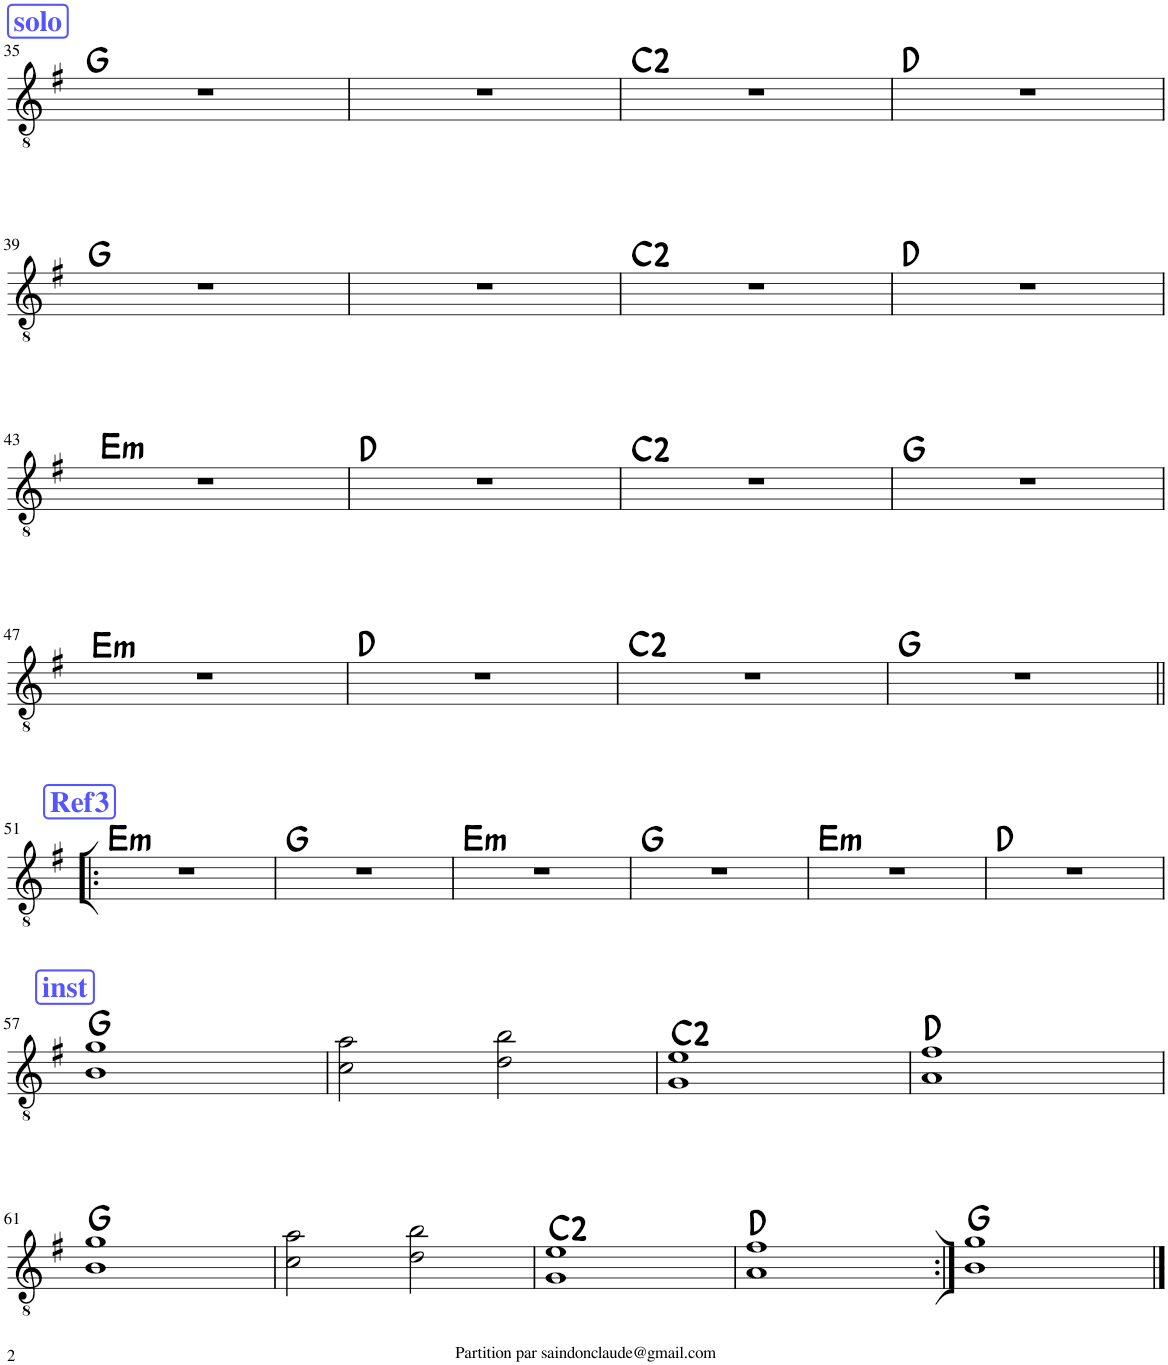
**kern	**harte
*part1	*part1
*staff1	*
*I"Guitare électrique	*
*I'Guit. El.	*
!!LO:PB:g=z
*clefGv2	*
*k[f#]	*
*M2/2	*
!!LO:REH:place=s1:a:B:cj:color=#5555FF:fs=14:t=solo
=35	=35
1r	G:maj
=36	=36
1r	.
=37	=37
1r	C:maj(2)
=38	=38
1r	D:maj
!!LO:LB:g=z
=39	=39
1r	G:maj
=40	=40
1r	.
=41	=41
1r	C:maj(2)
=42	=42
1r	D:maj
!!LO:LB:g=z
=43	=43
!	!LO:H:kt=m
1r	E:min
=44	=44
1r	D:maj
=45	=45
1r	C:maj(2)
=46	=46
1r	G:maj
!!LO:LB:g=z
=47	=47
!	!LO:H:kt=m
1r	E:min
=48	=48
1r	D:maj
=49	=49
1r	C:maj(2)
=50	=50
1r	G:maj
!!LO:LB:g=z
!!LO:REH:place=s1:a:B:cj:color=#5555FF:fs=14:t=Ref3
=51!|:	=51!|:
!	!LO:H:kt=m
1r	E:min
=52	=52
1r	G:maj
=53	=53
!	!LO:H:kt=m
1r	E:min
=54	=54
1r	G:maj
=55	=55
!	!LO:H:kt=m
1r	E:min
=56	=56
1r	D:maj
!!LO:LB:g=z
!!LO:REH:place=s1:a:B:cj:color=#5555FF:fs=14:t=inst
=57	=57
1B 1g	G:maj
=58	=58
2c\ 2a\	.
2d\ 2b\	.
=59	=59
1G 1e	C:maj(2)
=60	=60
1A 1f#	D:maj
!!LO:LB:g=z
=61	=61
1B 1g	G:maj
=62	=62
2c\ 2a\	.
2d\ 2b\	.
=63	=63
1G 1e	C:maj(2)
=64	=64
1A 1f#	D:maj
=65:|!	=65:|!
1B 1g	G:maj
==	==
*-	*-
